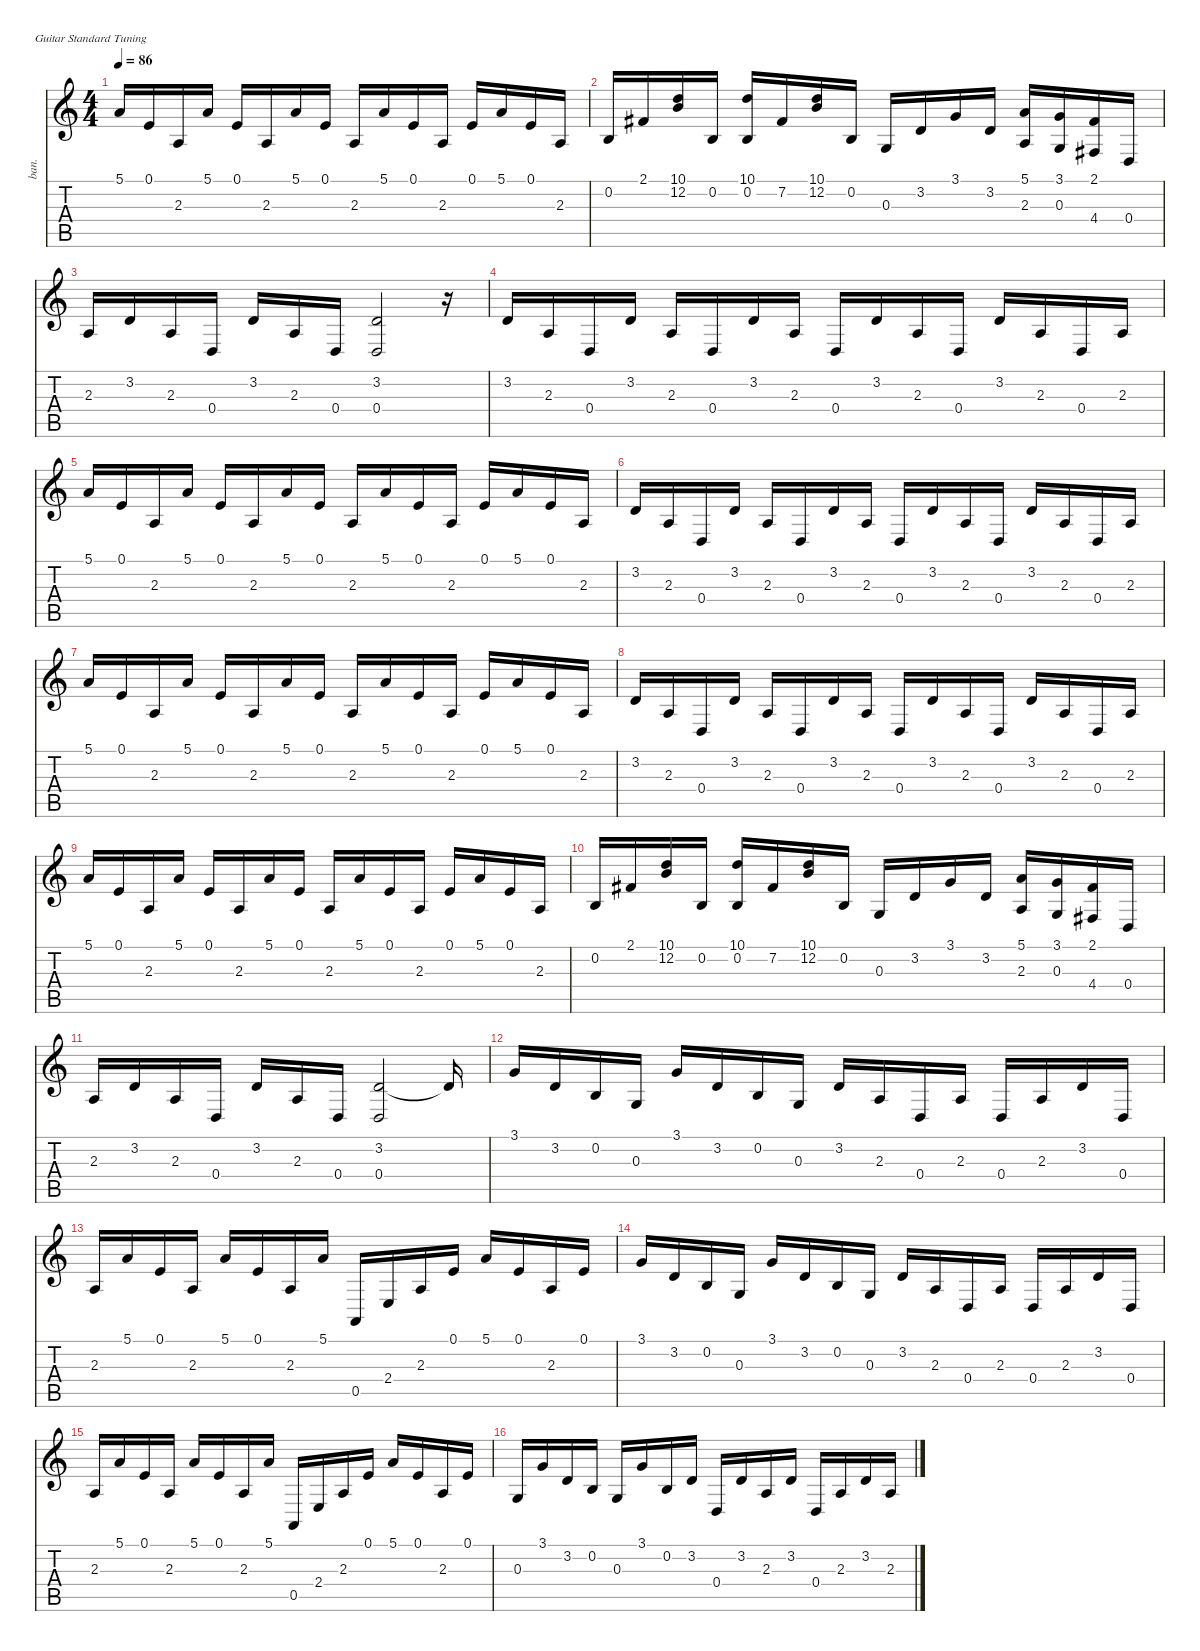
\defaultSystemsLayout 4
\hideDynamics
\bracketExtendMode nobrackets
\otherSystemsTrackNameOrientation horizontal
\track ("Joe Satriani" "ban.") {instrument banjo}
\staff {score tabs}
\tuning (E4 B3 G3 D3 A2 E2)
\ts (4 4)
\tempo 86
\clef g2
\ks c
5.1.16{dy ff beam Up} 0.1.16{dy fff beam Up} 2.3.16{dy ff beam Up} 5.1.16{beam Up} 0.1.16{dy fff beam Up} 2.3.16{dy ff beam Up} 5.1.16{beam Up} 0.1.16{dy fff beam Up} 2.3.16{dy ff beam Up} 5.1.16{beam Up} 0.1.16{dy fff beam Up} 2.3.16{dy ff beam Up} 0.1.16{dy fff beam Up} 5.1.16{dy ff beam Up} 0.1.16{dy fff beam Up} 2.3.16{beam Up} |
0.2.16{dy f beam Up} 2.1{acc #}.16{beam Up} (10.1 12.2).16{dy ff beam Up} 0.2.16{dy f beam Up} (10.1 0.2).16{dy ff beam Up} 7.2{acc #}.16{dy f beam Up} (10.1 12.2).16{dy ff beam Up} 0.2.16{dy f beam Up} 0.3.16{beam Up} 3.2.16{beam Up} 3.1.16{dy ff beam Up} 3.2.16{beam Up} (5.1 2.3).16{dy f beam Up} (3.1 0.3).16{dy ff beam Up} (2.1{acc #} 4.4{acc #}).16{beam Up} 0.4.16{dy f beam Up} |
2.3.16{dy ff beam Up} 3.2.16{beam Up} 2.3.16{beam Up} 0.4.16{dy mf beam Up} 3.2.16{dy ff beam Up} 2.3.16{beam Up} 0.4.16{dy f beam Up} (3.2 0.4).2{beam Up} r.16{beam Up} |
3.2.16{beam Up} 2.3.16{dy ff beam Up} 0.4.16{beam Up} 3.2.16{dy f beam Up} 2.3.16{dy ff beam Up} 0.4.16{beam Up} 3.2.16{beam Up} 2.3.16{beam Up} 0.4.16{beam Up} 3.2.16{dy f beam Up} 2.3.16{dy ff beam Up} 0.4.16{beam Up} 3.2.16{beam Up} 2.3.16{beam Up} 0.4.16{beam Up} 2.3.16{beam Up} |
5.1.16{beam Up} 0.1.16{dy fff beam Up} 2.3.16{dy ff beam Up} 5.1.16{beam Up} 0.1.16{dy fff beam Up} 2.3.16{dy ff beam Up} 5.1.16{beam Up} 0.1.16{dy fff beam Up} 2.3.16{dy ff beam Up} 5.1.16{beam Up} 0.1.16{dy fff beam Up} 2.3.16{dy ff beam Up} 0.1.16{dy fff beam Up} 5.1.16{dy ff beam Up} 0.1.16{dy fff beam Up} 2.3.16{beam Up} |
3.2.16{dy f beam Up} 2.3.16{dy ff beam Up} 0.4.16{beam Up} 3.2.16{dy f beam Up} 2.3.16{dy ff beam Up} 0.4.16{beam Up} 3.2.16{beam Up} 2.3.16{beam Up} 0.4.16{beam Up} 3.2.16{dy f beam Up} 2.3.16{dy ff beam Up} 0.4.16{beam Up} 3.2.16{beam Up} 2.3.16{beam Up} 0.4.16{beam Up} 2.3.16{beam Up} |
5.1.16{beam Up} 0.1.16{dy fff beam Up} 2.3.16{dy ff beam Up} 5.1.16{beam Up} 0.1.16{dy fff beam Up} 2.3.16{dy ff beam Up} 5.1.16{beam Up} 0.1.16{dy fff beam Up} 2.3.16{dy ff beam Up} 5.1.16{beam Up} 0.1.16{dy fff beam Up} 2.3.16{dy ff beam Up} 0.1.16{dy fff beam Up} 5.1.16{dy ff beam Up} 0.1.16{dy fff beam Up} 2.3.16{beam Up} |
3.2.16{dy f beam Up} 2.3.16{dy ff beam Up} 0.4.16{beam Up} 3.2.16{dy f beam Up} 2.3.16{dy ff beam Up} 0.4.16{beam Up} 3.2.16{beam Up} 2.3.16{beam Up} 0.4.16{beam Up} 3.2.16{dy f beam Up} 2.3.16{dy ff beam Up} 0.4.16{beam Up} 3.2.16{beam Up} 2.3.16{beam Up} 0.4.16{beam Up} 2.3.16{beam Up} |
5.1.16{beam Up} 0.1.16{dy fff beam Up} 2.3.16{dy ff beam Up} 5.1.16{beam Up} 0.1.16{dy fff beam Up} 2.3.16{dy ff beam Up} 5.1.16{beam Up} 0.1.16{dy fff beam Up} 2.3.16{dy ff beam Up} 5.1.16{beam Up} 0.1.16{dy fff beam Up} 2.3.16{dy ff beam Up} 0.1.16{dy fff beam Up} 5.1.16{dy ff beam Up} 0.1.16{dy fff beam Up} 2.3.16{beam Up} |
0.2.16{dy f beam Up} 2.1{acc #}.16{beam Up} (10.1 12.2).16{dy ff beam Up} 0.2.16{dy f beam Up} (10.1 0.2).16{dy ff beam Up} 7.2{acc #}.16{dy f beam Up} (10.1 12.2).16{dy ff beam Up} 0.2.16{dy f beam Up} 0.3.16{beam Up} 3.2.16{beam Up} 3.1.16{dy ff beam Up} 3.2.16{beam Up} (5.1 2.3).16{dy f beam Up} (3.1 0.3).16{dy ff beam Up} (2.1{acc #} 4.4{acc #}).16{beam Up} 0.4.16{dy f beam Up} |
2.3.16{dy ff beam Up} 3.2.16{beam Up} 2.3.16{beam Up} 0.4.16{dy mf beam Up} 3.2.16{dy ff beam Up} 2.3.16{beam Up} 0.4.16{dy f beam Up} (3.2 0.4).2{beam Up} 3.2{t}.16{beam Up} |
3.1.16{dy ff beam Up} 3.2.16{beam Up} 0.2.16{dy fff beam Up} 0.3.16{dy f beam Up} 3.1.16{dy ff beam Up} 3.2.16{dy f beam Up} 0.2.16{dy ff beam Up} 0.3.16{dy f beam Up} 3.2.16{dy ff beam Up} 2.3.16{beam Up} 0.4.16{dy p beam Up} 2.3.16{dy ff beam Up} 0.4.16{dy f beam Up} 2.3.16{dy ff beam Up} 3.2.16{beam Up} 0.4.16{dy f beam Up} |
2.3.16{beam Up} 5.1.16{beam Up} 0.1.16{beam Up} 2.3.16{dy ff beam Up} 5.1.16{beam Up} 0.1.16{dy f beam Up} 2.3.16{dy ff beam Up} 5.1.16{dy f beam Up} 0.5.16{beam Up} 2.4.16{beam Up} 2.3.16{dy ff beam Up} 0.1.16{dy f beam Up} 5.1.16{dy p beam Up} 0.1.16{dy f beam Up} 2.3.16{beam Up} 0.1.16{dy ff beam Up} |
3.1.16{beam Up} 3.2.16{beam Up} 0.2.16{dy fff beam Up} 0.3.16{dy f beam Up} 3.1.16{dy ff beam Up} 3.2.16{dy f beam Up} 0.2.16{dy ff beam Up} 0.3.16{dy f beam Up} 3.2.16{dy ff beam Up} 2.3.16{beam Up} 0.4.16{dy p beam Up} 2.3.16{dy ff beam Up} 0.4.16{dy f beam Up} 2.3.16{dy ff beam Up} 3.2.16{beam Up} 0.4.16{dy f beam Up} |
2.3.16{beam Up} 5.1.16{beam Up} 0.1.16{beam Up} 2.3.16{dy ff beam Up} 5.1.16{beam Up} 0.1.16{dy f beam Up} 2.3.16{dy ff beam Up} 5.1.16{dy f beam Up} 0.5.16{beam Up} 2.4.16{beam Up} 2.3.16{dy ff beam Up} 0.1.16{dy f beam Up} 5.1.16{dy p beam Up} 0.1.16{dy f beam Up} 2.3.16{beam Up} 0.1.16{dy ff beam Up} |
0.3.16{beam Up} 3.1.16{dy f beam Up} 3.2.16{beam Up} 0.2.16{dy ff beam Up} 0.3.16{dy f beam Up} 3.1.16{dy mp beam Up} 0.2.16{dy ff beam Up} 3.2.16{beam Up} 0.4.16{dy f beam Up} 3.2.16{beam Up} 2.3.16{dy ff beam Up} 3.2.16{beam Up} 0.4.16{dy f beam Up} 2.3.16{beam Up} 3.2.16{beam Up} 2.3.16{dy ff beam Up}
